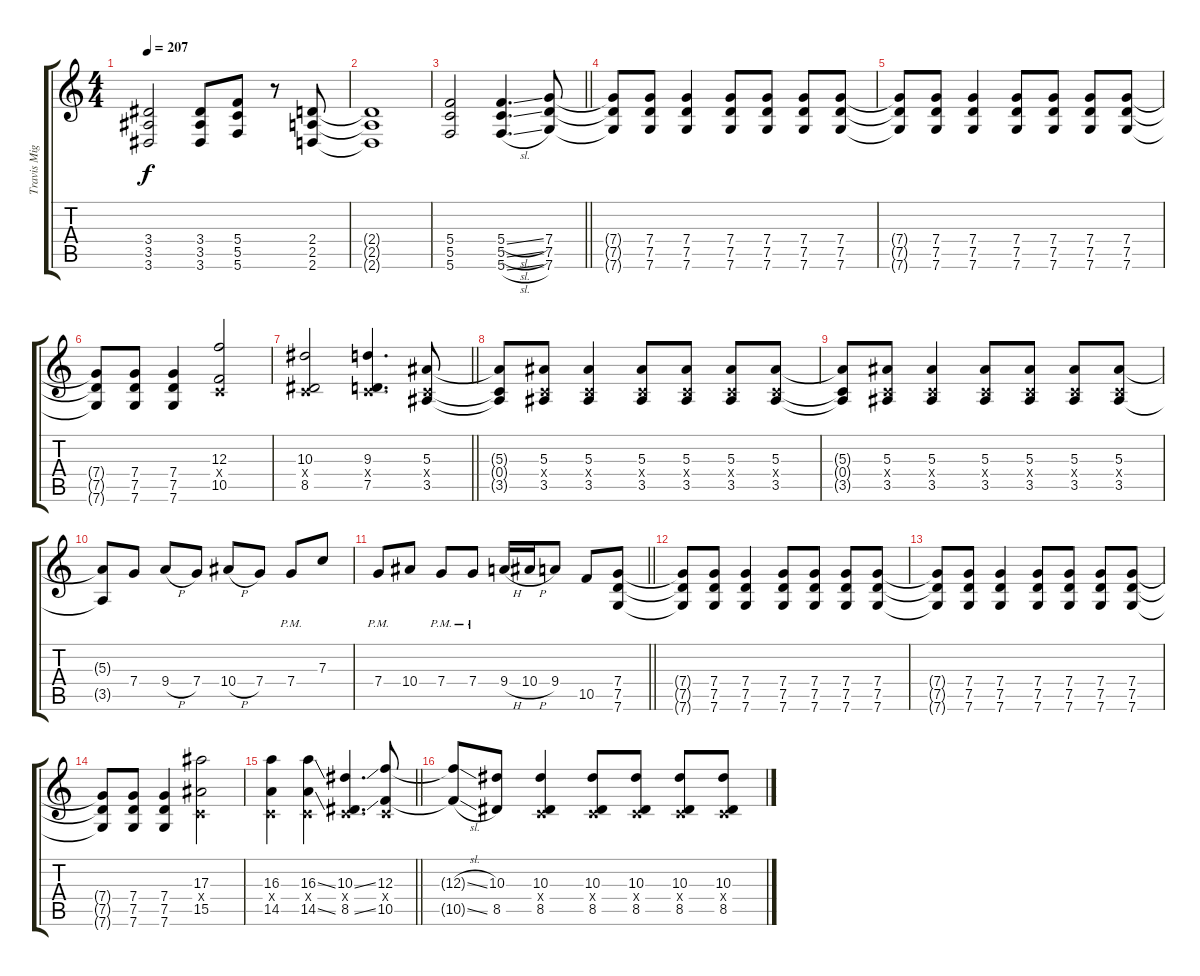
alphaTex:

\track ("Travis Miguel" "Travis Mig") {instrument distortionguitar}
\staff {score tabs}
\tuning (D4 A3 F3 C3 G2 C2) {hide}
\ts (4 4)
\tempo 207
\clef g2
\ks c
(3.4{t} 3.5{t} 3.6{t}).2{dy f} (3.4 3.5 3.6).8 (5.4 5.5 5.6).8 r.8 (2.4 2.5 2.6).8 |
(2.4{t} 2.5{t} 2.6{t}).1 |
\barLineRight lightlight
(5.4 5.5 5.6).2 (5.4{sl} 5.5{sl} 5.6{sl}).4{d} (7.4 7.5 7.6).8 |
(7.4{t} 7.5{t} 7.6{t}).8 (7.4 7.5 7.6).8 (7.4 7.5 7.6).4 (7.4 7.5 7.6).8 (7.4 7.5 7.6).8 (7.4 7.5 7.6).8 (7.4 7.5 7.6).8 |
(7.4{t} 7.5{t} 7.6{t}).8 (7.4 7.5 7.6).8 (7.4 7.5 7.6).4 (7.4 7.5 7.6).8 (7.4 7.5 7.6).8 (7.4 7.5 7.6).8 (7.4 7.5 7.6).8 |
(7.4{t} 7.5{t} 7.6{t}).8 (7.4 7.5 7.6).8 (7.4 7.5 7.6).4 (12.3 0.4{x} 10.5).2 |
\barLineRight lightlight
(10.3 0.4{x} 8.5).2 (9.3 0.4{x} 7.5).4{d} (5.3 0.4{x} 3.5).8 |
(5.3{t} 0.4{t} 3.5{t}).8 (5.3 0.4{x} 3.5).8 (5.3 0.4{x} 3.5).4 (5.3 0.4{x} 3.5).8 (5.3 0.4{x} 3.5).8 (5.3 0.4{x} 3.5).8 (5.3 0.4{x} 3.5).8 |
(5.3{t} 0.4{t} 3.5{t}).8 (5.3 0.4{x} 3.5).8 (5.3 0.4{x} 3.5).4 (5.3 0.4{x} 3.5).8 (5.3 0.4{x} 3.5).8 (5.3 0.4{x} 3.5).8 (5.3 0.4{x} 3.5).8 |
(5.3{t} 3.5{t}).8 7.4.8 9.4{h}.8 7.4.8 10.4{h}.8 7.4.8 7.4{pm}.8 7.3.8 |
\barLineRight lightlight
7.4{pm}.8 10.4.8 7.4{pm}.8 7.4{pm}.8 9.4{h}.16 10.4{h}.16 9.4.8 10.5.8 (7.4 7.5 7.6).8 |
(7.4{t} 7.5{t} 7.6{t}).8 (7.4 7.5 7.6).8 (7.4 7.5 7.6).4 (7.4 7.5 7.6).8 (7.4 7.5 7.6).8 (7.4 7.5 7.6).8 (7.4 7.5 7.6).8 |
(7.4{t} 7.5{t} 7.6{t}).8 (7.4 7.5 7.6).8 (7.4 7.5 7.6).4 (7.4 7.5 7.6).8 (7.4 7.5 7.6).8 (7.4 7.5 7.6).8 (7.4 7.5 7.6).8 |
(7.4{t} 7.5{t} 7.6{t}).8 (7.4 7.5 7.6).8 (7.4 7.5 7.6).4 (17.3 0.4{x} 15.5).2 |
\barLineRight lightlight
(16.3 0.4{x} 14.5).4 (16.3{ss} 0.4{x} 14.5{ss}).4 (10.3{ss} 0.4{x} 8.5{ss}).4{d} (12.3 0.4{x} 10.5).8 |
(12.3{sl t} 10.5{sl t}).8 (10.3 8.5).8 (10.3 0.4{x} 8.5).4 (10.3 0.4{x} 8.5).8 (10.3 0.4{x} 8.5).8 (10.3 0.4{x} 8.5).8 (10.3 0.4{x} 8.5).8
